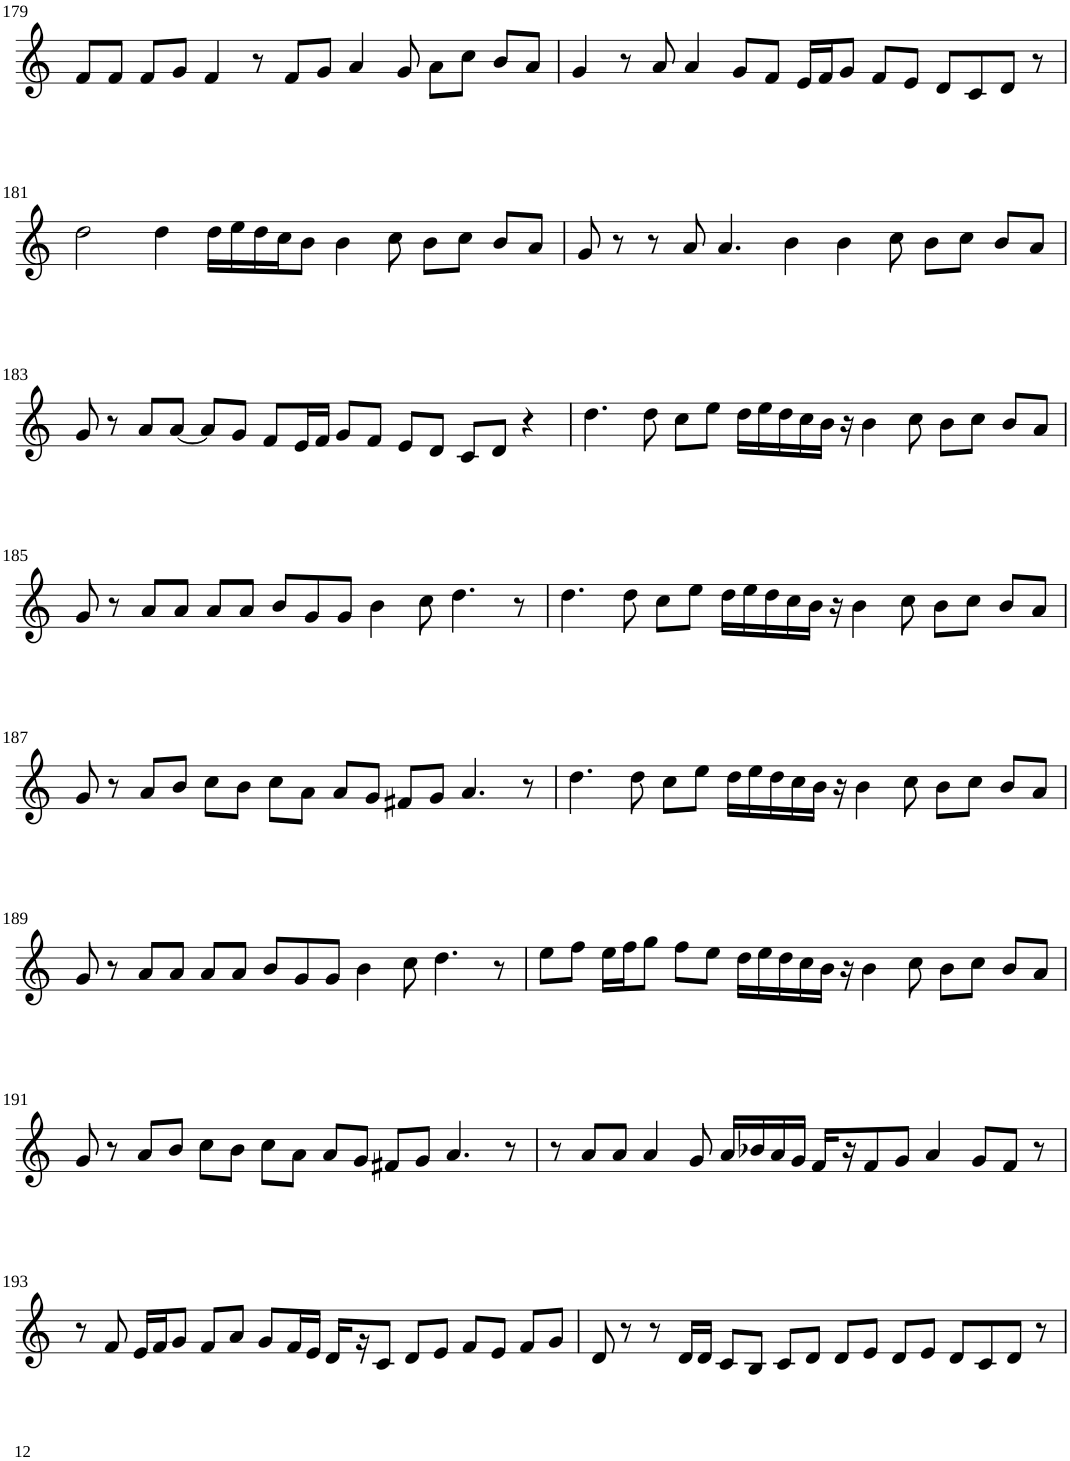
**kern
*part1
*staff1
*I"Violin
!!LO:PB:g=z
*clefG2
*k[]
*M8/4
=179
8f/L
8f/J
8f/L
8g/J
4f/
8r
8f/L
8g/J
4a/
8g/
8a\L
8cc\J
8b/L
8a/J
=180
4g/
8r
8a/
4a/
8g/L
8f/J
16e/LL
16f/J
8g/J
8f/L
8e/J
8d/L
8c/
8d/J
8r
!!LO:LB:g=z
=181
2dd\
4dd\
16dd\LL
16ee\
16dd\
16cc\J
8b\J
4b\
8cc\
8b\L
8cc\J
8b/L
8a/J
=182
8g/
8r
8r
8a/
4.a/
4b\
4b\
8cc\
8b\L
8cc\J
8b/L
8a/J
!!LO:LB:g=z
=183
8g/
8r
8a/L
[8a/J
8a/L]
8g/J
8f/L
16e/L
16f/JJ
8g/L
8f/J
8e/L
8d/J
8c/L
8d/J
4r
=184
4.dd\
8dd\
8cc\L
8ee\J
16dd\LL
16ee\
16dd\
16cc\
16b\JJ
16r
4b\
8cc\
8b\L
8cc\J
8b/L
8a/J
!!LO:LB:g=z
=185
8g/
8r
8a/L
8a/J
8a/L
8a/J
8b/L
8g/
8g/J
4b\
8cc\
4.dd\
8r
=186
4.dd\
8dd\
8cc\L
8ee\J
16dd\LL
16ee\
16dd\
16cc\
16b\JJ
16r
4b\
8cc\
8b\L
8cc\J
8b/L
8a/J
!!LO:LB:g=z
=187
8g/
8r
8a/L
8b/J
8cc\L
8b\J
8cc\L
8a\J
8a/L
8g/J
8f#X/L
8g/J
4.a/
8r
=188
4.dd\
8dd\
8cc\L
8ee\J
16dd\LL
16ee\
16dd\
16cc\
16b\JJ
16r
4b\
8cc\
8b\L
8cc\J
8b/L
8a/J
!!LO:LB:g=z
=189
8g/
8r
8a/L
8a/J
8a/L
8a/J
8b/L
8g/
8g/J
4b\
8cc\
4.dd\
8r
=190
8ee\L
8ff\J
16ee\LL
16ff\J
8gg\J
8ff\L
8ee\J
16dd\LL
16ee\
16dd\
16cc\
16b\JJ
16r
4b\
8cc\
8b\L
8cc\J
8b/L
8a/J
!!LO:LB:g=z
=191
8g/
8r
8a/L
8b/J
8cc\L
8b\J
8cc\L
8a\J
8a/L
8g/J
8f#X/L
8g/J
4.a/
8r
=192
8r
8a/L
8a/J
4a/
8g/
16a/LL
16b-X/
16a/
16g/JJ
16f/LL
16r
8f/
8g/J
4a/
8g/L
8f/J
8r
!!LO:LB:g=z
=193
8r
8f/
16e/LL
16f/J
8g/J
8f/L
8a/J
8g/L
16f/L
16e/JJ
16d/LL
16r
8c/J
8d/L
8e/J
8f/L
8e/J
8f/L
8g/J
=194
8d/
8r
8r
16d/LL
16d/JJ
8c/L
8B/J
8c/L
8d/J
8d/L
8e/J
8d/L
8e/J
8d/L
8c/
8d/J
8r
=
*-
